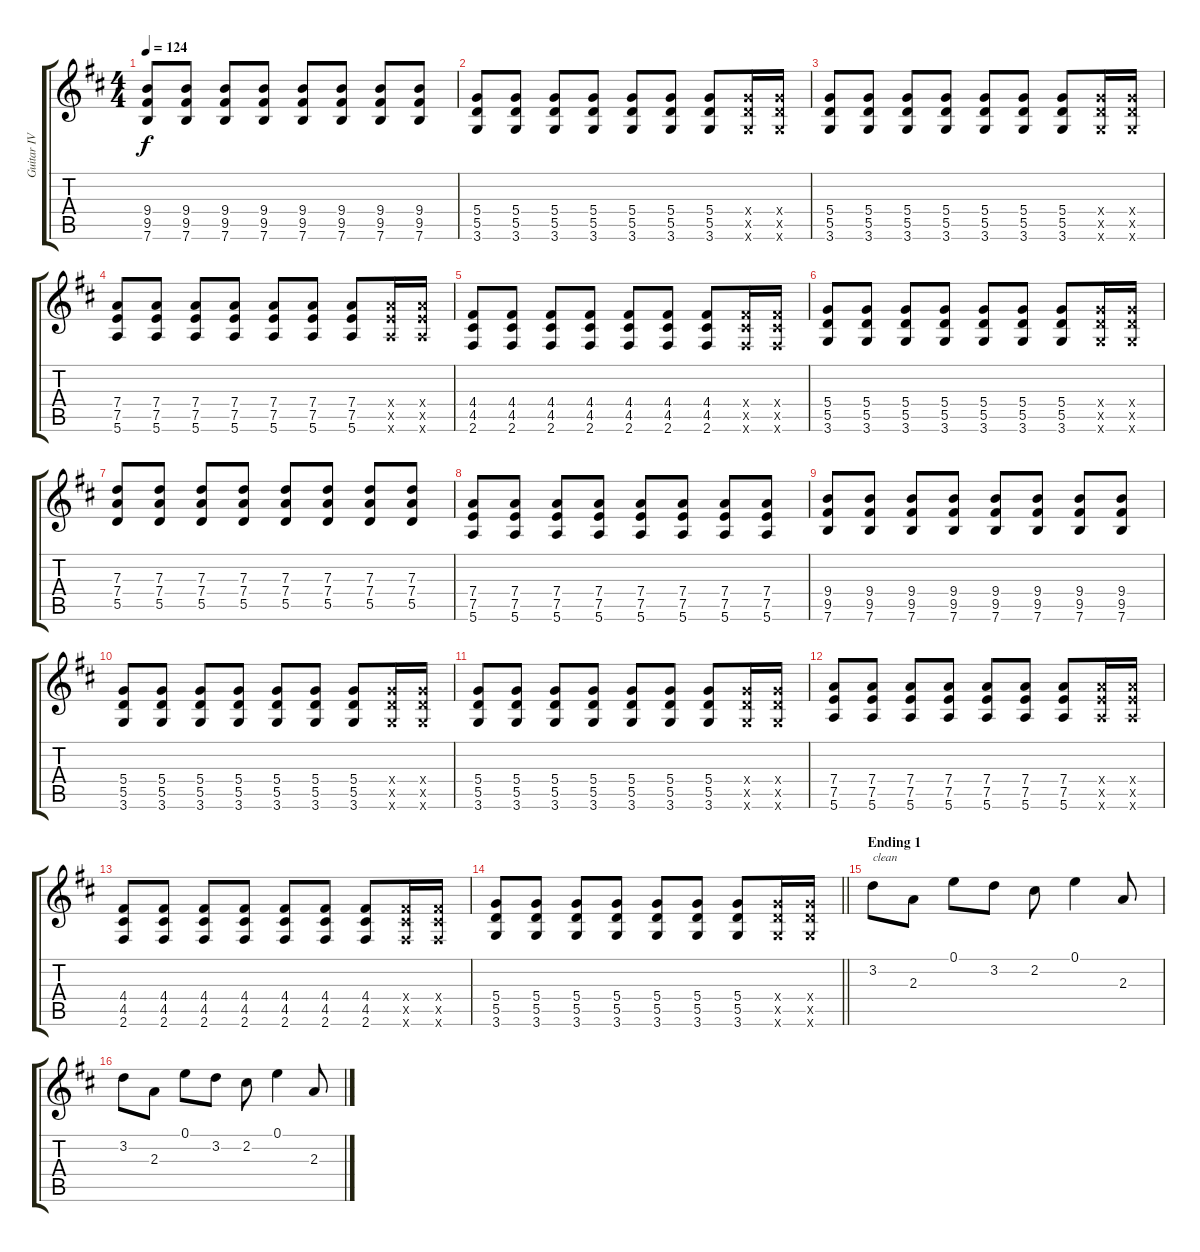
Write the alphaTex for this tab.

\track ("Guitar IV (Jun)" "Guitar IV ") {instrument distortionguitar}
\staff {score tabs}
\tuning (E4 B3 G3 D3 A2 E2) {hide}
\ts (4 4)
\tempo 124
\clef g2
\ks d
(9.4 9.5 7.6).8{dy f} (9.4 9.5 7.6).8 (9.4 9.5 7.6).8 (9.4 9.5 7.6).8 (9.4 9.5 7.6).8 (9.4 9.5 7.6).8 (9.4 9.5 7.6).8 (9.4 9.5 7.6).8 |
(5.4 5.5 3.6).8 (5.4 5.5 3.6).8 (5.4 5.5 3.6).8 (5.4 5.5 3.6).8 (5.4 5.5 3.6).8 (5.4 5.5 3.6).8 (5.4 5.5 3.6).8 (5.4{x} 5.5{x} 3.6{x}).16 (5.4{x} 5.5{x} 3.6{x}).16 |
(5.4 5.5 3.6).8 (5.4 5.5 3.6).8 (5.4 5.5 3.6).8 (5.4 5.5 3.6).8 (5.4 5.5 3.6).8 (5.4 5.5 3.6).8 (5.4 5.5 3.6).8 (5.4{x} 5.5{x} 3.6{x}).16 (5.4{x} 5.5{x} 3.6{x}).16 |
(7.4 7.5 5.6).8 (7.4 7.5 5.6).8 (7.4 7.5 5.6).8 (7.4 7.5 5.6).8 (7.4 7.5 5.6).8 (7.4 7.5 5.6).8 (7.4 7.5 5.6).8 (7.4{x} 7.5{x} 5.6{x}).16 (7.4{x} 7.5{x} 5.6{x}).16 |
(4.4 4.5 2.6).8 (4.4 4.5 2.6).8 (4.4 4.5 2.6).8 (4.4 4.5 2.6).8 (4.4 4.5 2.6).8 (4.4 4.5 2.6).8 (4.4 4.5 2.6).8 (4.4{x} 4.5{x} 2.6{x}).16 (4.4{x} 4.5{x} 2.6{x}).16 |
(5.4 5.5 3.6).8 (5.4 5.5 3.6).8 (5.4 5.5 3.6).8 (5.4 5.5 3.6).8 (5.4 5.5 3.6).8 (5.4 5.5 3.6).8 (5.4 5.5 3.6).8 (5.4{x} 5.5{x} 3.6{x}).16 (5.4{x} 5.5{x} 3.6{x}).16 |
(7.3 7.4 5.5).8 (7.3 7.4 5.5).8 (7.3 7.4 5.5).8 (7.3 7.4 5.5).8 (7.3 7.4 5.5).8 (7.3 7.4 5.5).8 (7.3 7.4 5.5).8 (7.3 7.4 5.5).8 |
(7.4 7.5 5.6).8 (7.4 7.5 5.6).8 (7.4 7.5 5.6).8 (7.4 7.5 5.6).8 (7.4 7.5 5.6).8 (7.4 7.5 5.6).8 (7.4 7.5 5.6).8 (7.4 7.5 5.6).8 |
(9.4 9.5 7.6).8 (9.4 9.5 7.6).8 (9.4 9.5 7.6).8 (9.4 9.5 7.6).8 (9.4 9.5 7.6).8 (9.4 9.5 7.6).8 (9.4 9.5 7.6).8 (9.4 9.5 7.6).8 |
(5.4 5.5 3.6).8 (5.4 5.5 3.6).8 (5.4 5.5 3.6).8 (5.4 5.5 3.6).8 (5.4 5.5 3.6).8 (5.4 5.5 3.6).8 (5.4 5.5 3.6).8 (5.4{x} 5.5{x} 3.6{x}).16 (5.4{x} 5.5{x} 3.6{x}).16 |
(5.4 5.5 3.6).8 (5.4 5.5 3.6).8 (5.4 5.5 3.6).8 (5.4 5.5 3.6).8 (5.4 5.5 3.6).8 (5.4 5.5 3.6).8 (5.4 5.5 3.6).8 (5.4{x} 5.5{x} 3.6{x}).16 (5.4{x} 5.5{x} 3.6{x}).16 |
(7.4 7.5 5.6).8 (7.4 7.5 5.6).8 (7.4 7.5 5.6).8 (7.4 7.5 5.6).8 (7.4 7.5 5.6).8 (7.4 7.5 5.6).8 (7.4 7.5 5.6).8 (7.4{x} 7.5{x} 5.6{x}).16 (7.4{x} 7.5{x} 5.6{x}).16 |
(4.4 4.5 2.6).8 (4.4 4.5 2.6).8 (4.4 4.5 2.6).8 (4.4 4.5 2.6).8 (4.4 4.5 2.6).8 (4.4 4.5 2.6).8 (4.4 4.5 2.6).8 (4.4{x} 4.5{x} 2.6{x}).16 (4.4{x} 4.5{x} 2.6{x}).16 |
\barLineRight lightlight
(5.4 5.5 3.6).8 (5.4 5.5 3.6).8 (5.4 5.5 3.6).8 (5.4 5.5 3.6).8 (5.4 5.5 3.6).8 (5.4 5.5 3.6).8 (5.4 5.5 3.6).8 (5.4{x} 5.5{x} 3.6{x}).16 (5.4{x} 5.5{x} 3.6{x}).16 |
\section ("" "Ending 1")
3.2.8{txt "clean" instrument electricguitarjazz} 2.3.8 0.1.8 3.2.8 2.2.8 0.1.4 2.3.8 |
3.2.8 2.3.8 0.1.8 3.2.8 2.2.8 0.1.4 2.3.8
